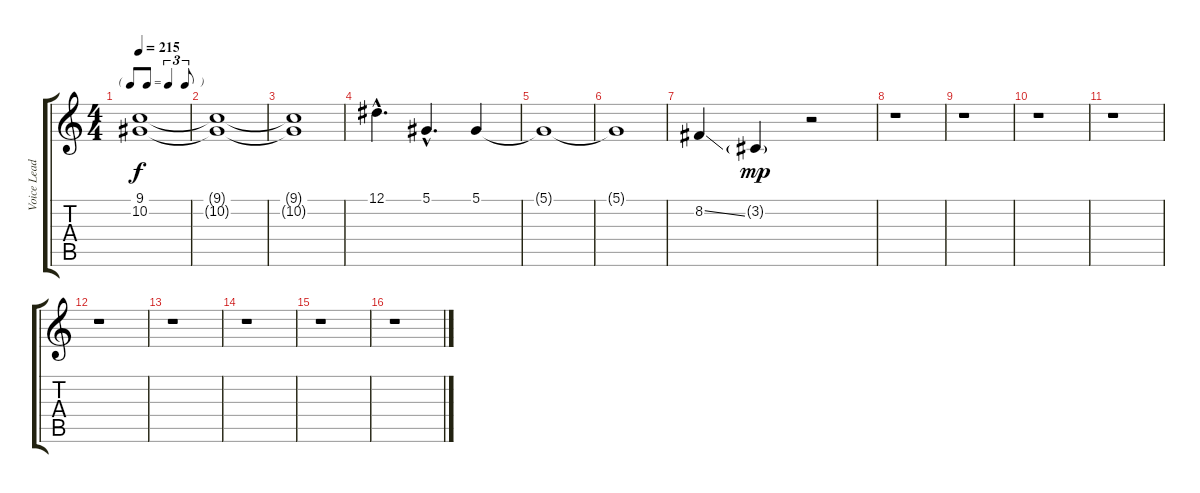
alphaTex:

\track ("Voice Lead" "Voice Lead") {instrument cello}
\staff {score tabs}
\tuning (Eb4 Bb3 Gb3 Db3 Ab2 Eb2) {hide}
\ts (4 4)
\tf triplet8th
\tempo 215
\clef g2
\ks c
(9.1 10.2).1{dy f} |
(9.1{t} 10.2{t}).1 |
(9.1{t} 10.2{t}).1 |
12.1{hac}.4{d} 5.1{hac}.4{d} 5.1.4 |
5.1{t}.1 |
5.1{t}.1 |
8.2{ss}.4 3.2{g}.4{dy mp} r.2 |
r.1 |
r.1 |
r.1 |
r.1 |
r.1 |
r.1 |
r.1 |
r.1 |
r.1
